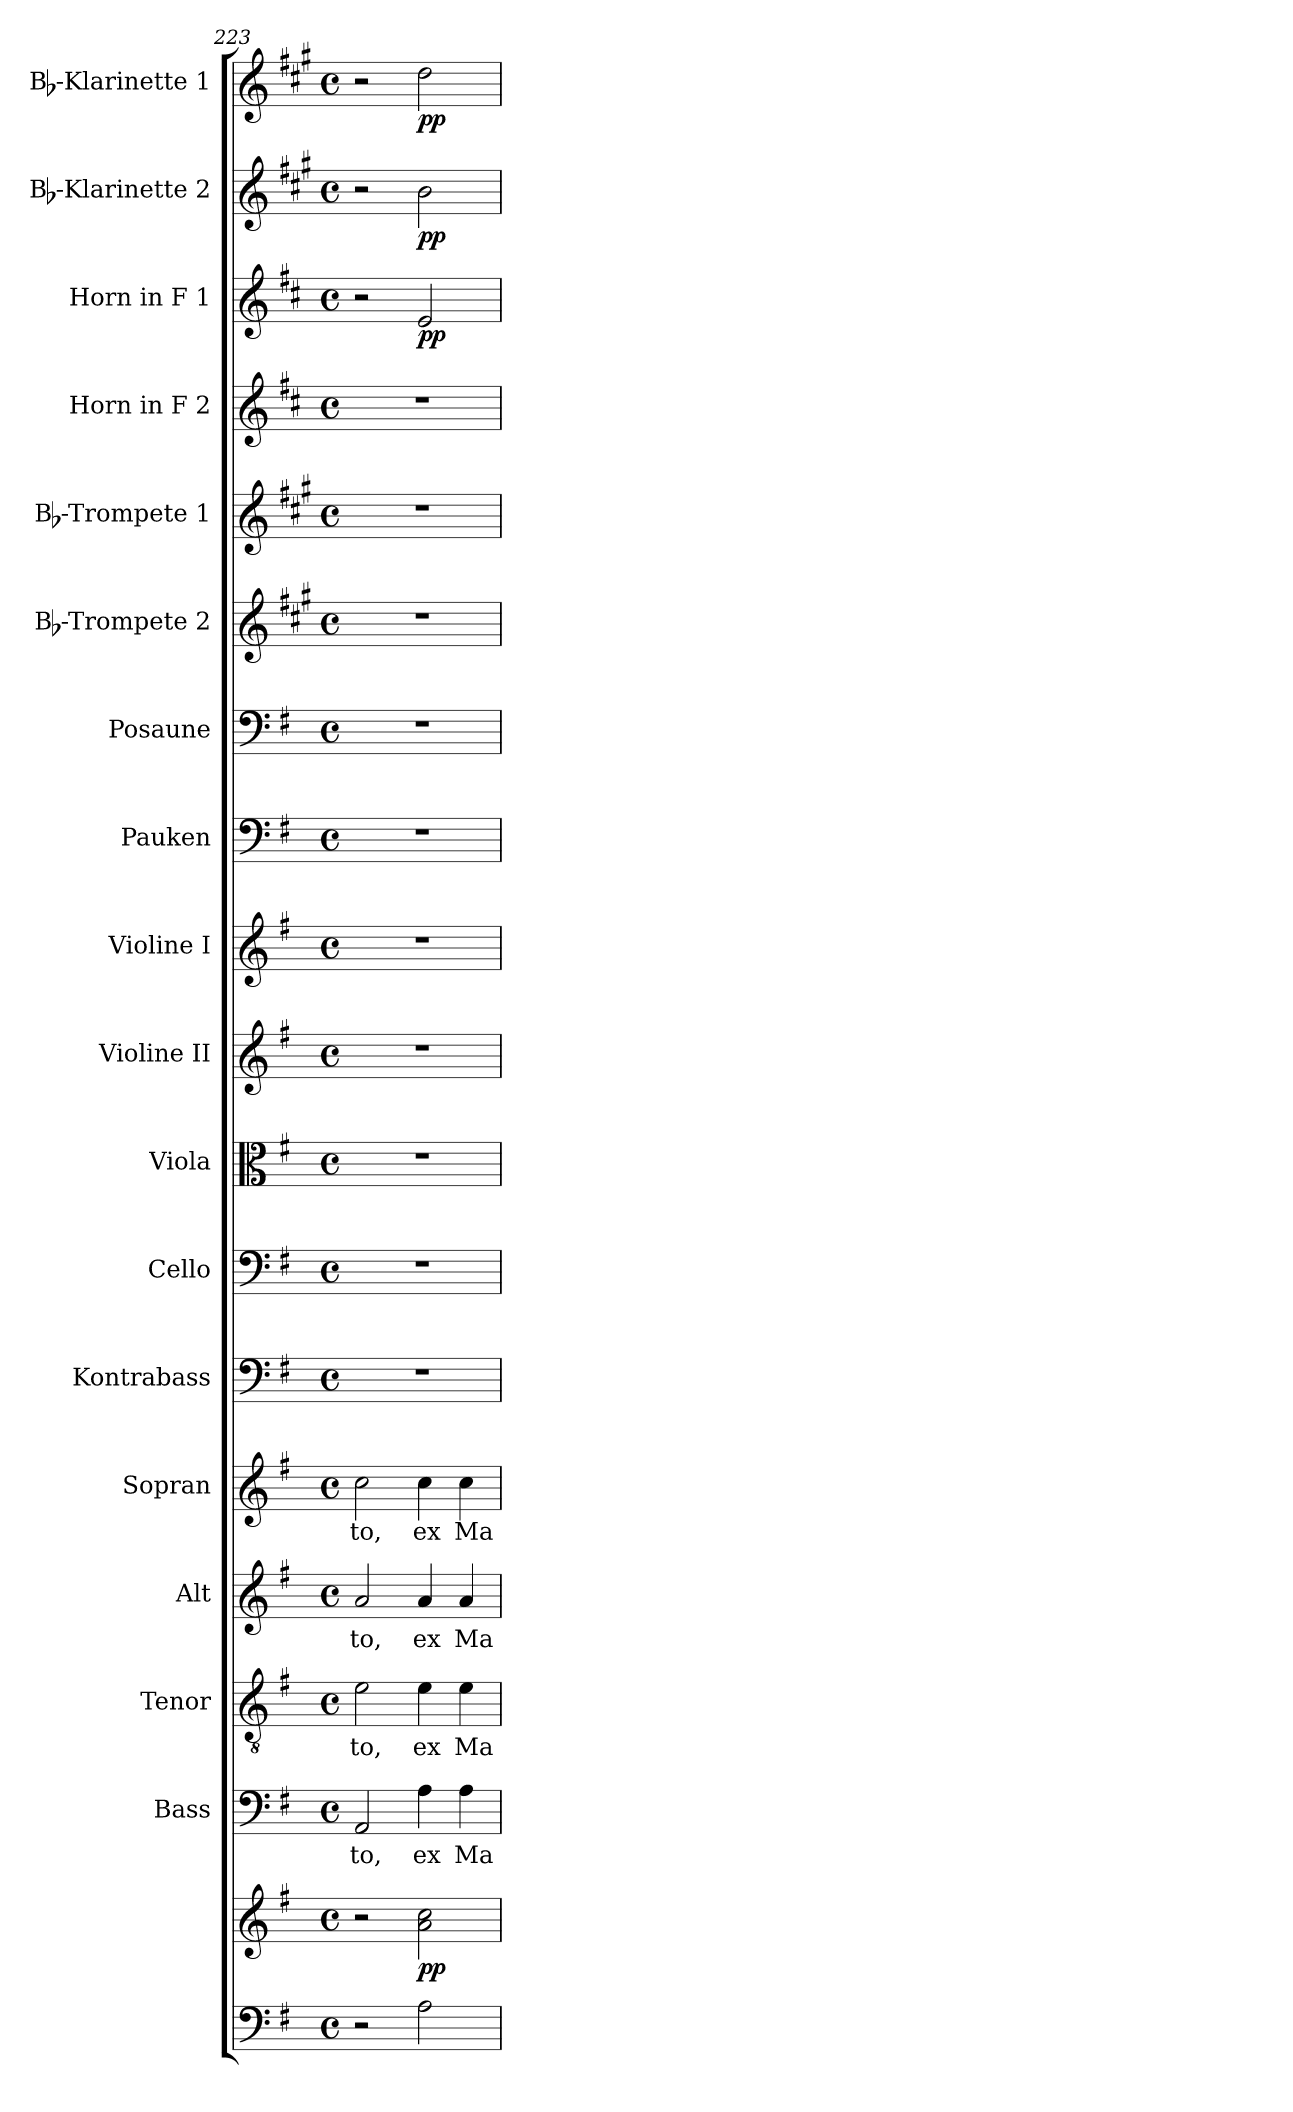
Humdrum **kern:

**kern	**kern	**dynam	**kern	**text	**kern	**text	**kern	**text	**kern	**text	**kern	**kern	**kern	**kern	**kern	**kern	**kern	**kern	**kern	**kern	**kern	**dynam	**kern	**dynam	**kern	**dynam
*part18	*part18	*part18	*part17	*part17	*part16	*part16	*part15	*part15	*part14	*part14	*part13	*part12	*part11	*part10	*part9	*part8	*part7	*part6	*part5	*part4	*part3	*part3	*part2	*part2	*part1	*part1
*staff19	*staff18	*staff18/19	*staff17	*staff17	*staff16	*staff16	*staff15	*staff15	*staff14	*staff14	*staff13	*staff12	*staff11	*staff10	*staff9	*staff8	*staff7	*staff6	*staff5	*staff4	*staff3	*staff3	*staff2	*staff2	*staff1	*staff1
*	*	*	*I"Bass	*	*I"Tenor	*	*I"Alt	*	*I"Sopran	*	*I"Kontrabass	*I"Cello	*I"Viola	*I"Violine II	*I"Violine I	*I"Pauken	*I"Posaune	*I"Bb-Trompete 2	*I"Bb-Trompete 1	*I"Horn in F 2	*I"Horn in F 1	*	*I"Bb-Klarinette 2	*	*I"Bb-Klarinette 1	*
*	*	*	*I'B.	*	*I'T.	*	*I'A.	*	*I'S.	*	*I'Kb.	*	*I'Vla.	*I'Vl. II	*I'Vl. I	*I'Pk.	*I'Pos.	*I'Bb Trp. 2	*I'Bb Trp. 1	*	*	*	*I'Bb Kl. 2	*	*I'Bb Kl. 1	*
*clefF4	*clefG2	*	*clefF4	*	*clefGv2	*	*clefG2	*	*clefG2	*	*clefF4	*clefF4	*clefC3	*clefG2	*clefG2	*clefF4	*clefF4	*clefG2	*clefG2	*clefG2	*clefG2	*	*clefG2	*	*clefG2	*
*	*	*	*	*	*	*	*	*	*	*	*ITrd7c12	*	*	*	*	*	*	*ITrd1c2	*ITrd1c2	*ITrd4c7	*ITrd4c7	*	*ITrd1c2	*	*ITrd1c2	*
*k[f#]	*k[f#]	*	*k[f#]	*	*k[f#]	*	*k[f#]	*	*k[f#]	*	*k[f#]	*k[f#]	*k[f#]	*k[f#]	*k[f#]	*k[f#]	*k[f#]	*k[f#]	*k[f#]	*k[f#]	*k[f#]	*	*k[f#]	*	*k[f#]	*
*G:	*G:	*	*G:	*	*G:	*	*G:	*	*G:	*	*G:	*G:	*G:	*G:	*G:	*G:	*G:	*G:	*G:	*G:	*G:	*	*G:	*	*G:	*
*M4/4	*M4/4	*	*M4/4	*	*M4/4	*	*M4/4	*	*M4/4	*	*M4/4	*M4/4	*M4/4	*M4/4	*M4/4	*M4/4	*M4/4	*M4/4	*M4/4	*M4/4	*M4/4	*	*M4/4	*	*M4/4	*
*met(c)	*met(c)	*	*met(c)	*	*met(c)	*	*met(c)	*	*met(c)	*	*met(c)	*met(c)	*met(c)	*met(c)	*met(c)	*met(c)	*met(c)	*met(c)	*met(c)	*met(c)	*met(c)	*	*met(c)	*	*met(c)	*
=223	=223	=223	=223	=223	=223	=223	=223	=223	=223	=223	=223	=223	=223	=223	=223	=223	=223	=223	=223	=223	=223	=223	=223	=223	=223	=223
!	!	!	!	!LO:LY:b	!	!LO:LY:b	!	!LO:LY:b	!	!LO:LY:b	!	!	!	!	!	!	!	!	!	!	!	!	!	!	!	!
2r	2r	.	2AA/	-to,	2e\	-to,	2a/	-to,	2cc\	-to,	1r	1r	1r	1r	1r	1r	1r	1r	1r	1r	2r	.	2r	.	2r	.
!	!	!LO:DY:b	!	!LO:LY:b	!	!LO:LY:b	!	!LO:LY:b	!	!LO:LY:b	!	!	!	!	!	!	!	!	!	!	!	!LO:DY:b	!	!LO:DY:b	!	!LO:DY:b
2A\	2a\ 2cc\	pp	4A\	ex	4e\	ex	4a/	ex	4cc\	ex	.	.	.	.	.	.	.	.	.	.	2A/	pp	2a\	pp	2cc\	pp
!	!	!	!	!LO:LY:b	!	!LO:LY:b	!	!LO:LY:b	!	!LO:LY:b	!	!	!	!	!	!	!	!	!	!	!	!	!	!	!	!
.	.	.	4A\	Ma-	4e\	Ma-	4a/	Ma-	4cc\	Ma-	.	.	.	.	.	.	.	.	.	.	.	.	.	.	.	.
=	=	=	=	=	=	=	=	=	=	=	=	=	=	=	=	=	=	=	=	=	=	=	=	=	=	=
*-	*-	*-	*-	*-	*-	*-	*-	*-	*-	*-	*-	*-	*-	*-	*-	*-	*-	*-	*-	*-	*-	*-	*-	*-	*-	*-
